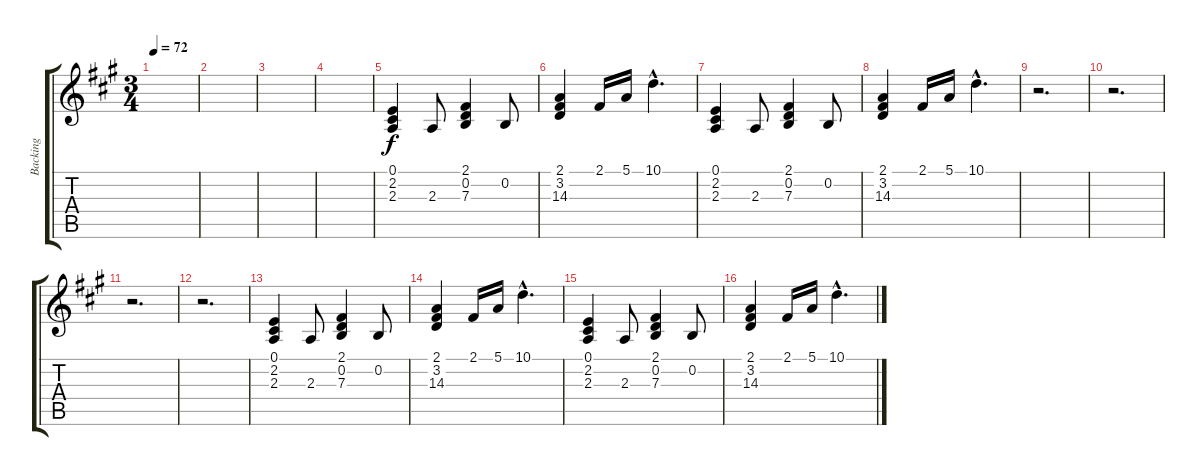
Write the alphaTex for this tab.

\track ("Backing" "Backing") {instrument stringensemble1}
\staff {score tabs}
\tuning (E4 B3 G3 D3 A2 E2) {hide}
\ts (3 4)
\tempo 72
\clef g2
\ks a
|
|
|
|
(0.1 2.2 2.3).4 2.3.8 (2.1 0.2 7.3).4 0.2.8 |
(2.1 3.2 14.3).4 2.1.16 5.1.16 10.1{hac}.4{d} |
(0.1 2.2 2.3).4 2.3.8 (2.1 0.2 7.3).4 0.2.8 |
(2.1 3.2 14.3).4 2.1.16 5.1.16 10.1{hac}.4{d} |
r.2{d} |
r.2{d} |
r.2{d} |
r.2{d} |
(0.1 2.2 2.3).4 2.3.8 (2.1 0.2 7.3).4 0.2.8 |
(2.1 3.2 14.3).4 2.1.16 5.1.16 10.1{hac}.4{d} |
(0.1 2.2 2.3).4 2.3.8 (2.1 0.2 7.3).4 0.2.8 |
(2.1 3.2 14.3).4 2.1.16 5.1.16 10.1{hac}.4{d}
